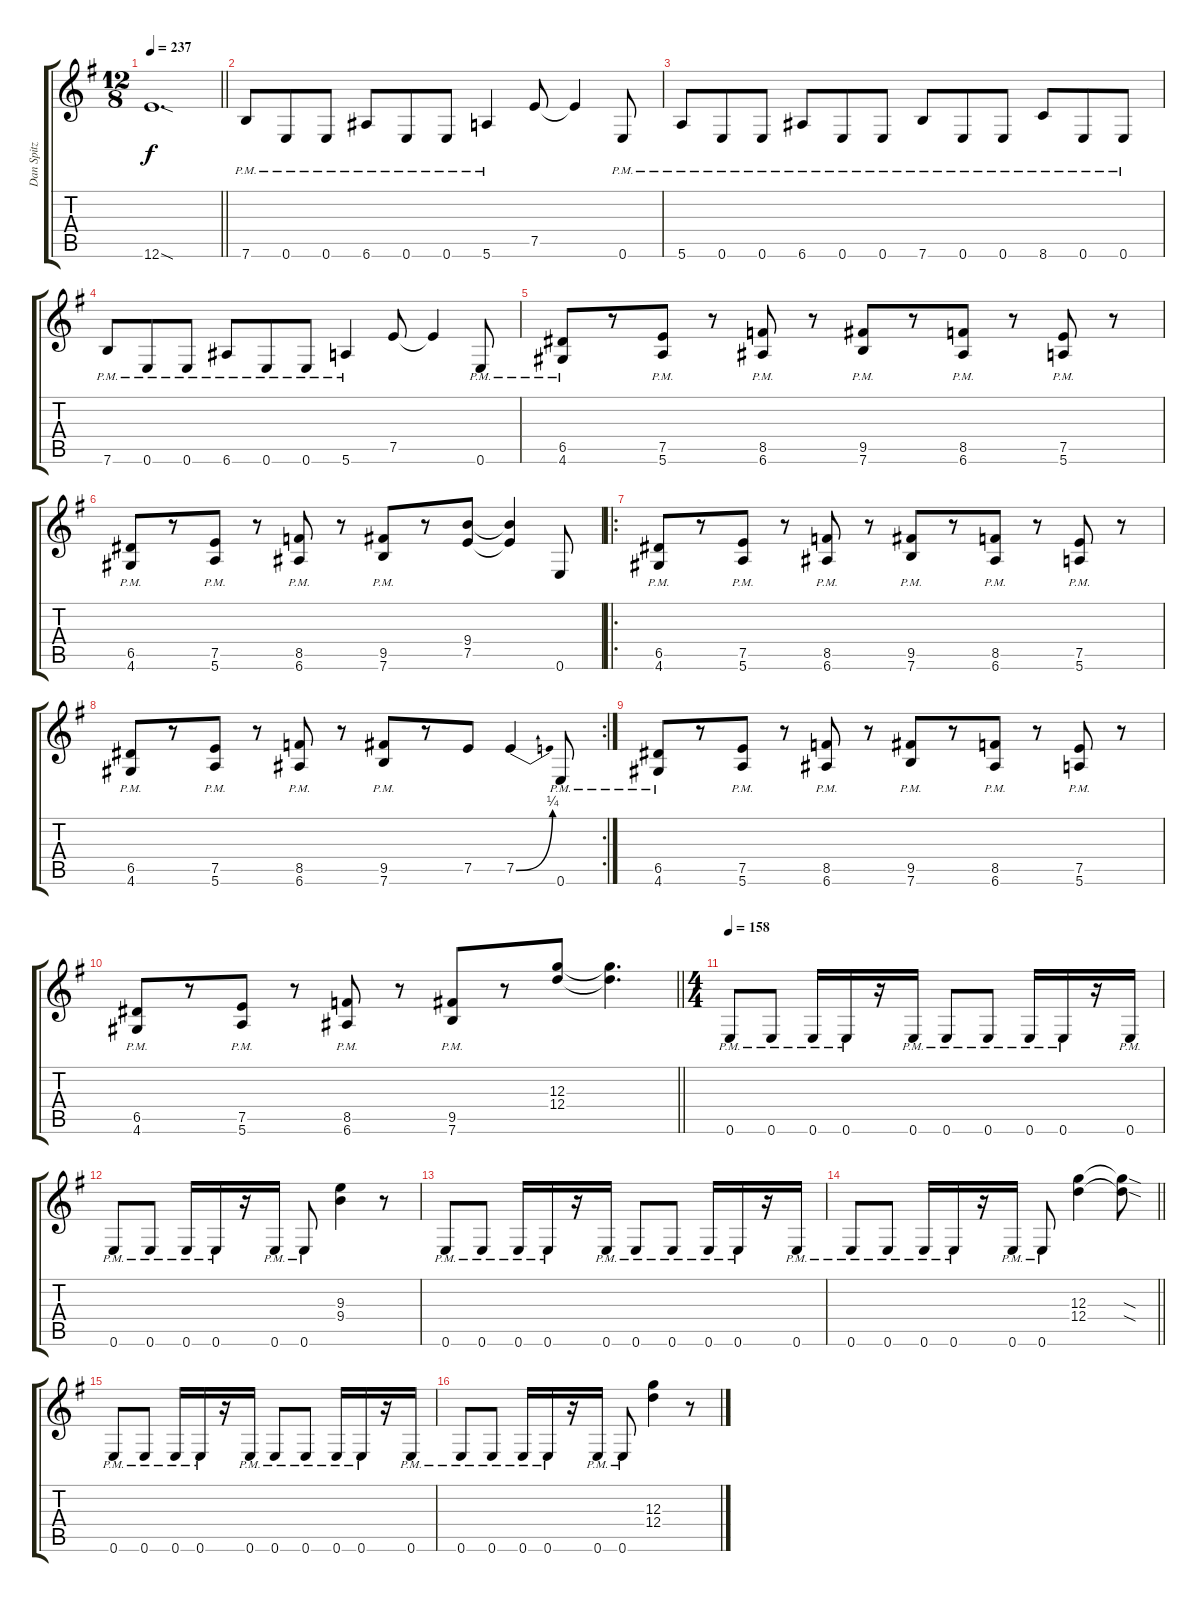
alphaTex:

\track ("Dan Spitz" "Dan Spitz") {instrument distortionguitar}
\staff {score tabs}
\tuning (E4 B3 G3 D3 A2 E2) {hide}
\ts (12 8)
\tempo 237
\clef g2
\barLineRight lightlight
\ks g
12.6{sod}.1{d dy f} |
7.6{pm}.8 0.6{pm}.8 0.6{pm}.8 6.6{pm}.8 0.6{pm}.8 0.6{pm}.8 5.6{pm}.4 7.5.8 7.5{t}.4 0.6{pm}.8 |
5.6{pm}.8 0.6{pm}.8 0.6{pm}.8 6.6{pm}.8 0.6{pm}.8 0.6{pm}.8 7.6{pm}.8 0.6{pm}.8 0.6{pm}.8 8.6{pm}.8 0.6{pm}.8 0.6{pm}.8 |
7.6{pm}.8 0.6{pm}.8 0.6{pm}.8 6.6{pm}.8 0.6{pm}.8 0.6{pm}.8 5.6{pm}.4 7.5.8 7.5{t}.4 0.6{pm}.8 |
(6.5{pm} 4.6{pm}).8 r.8 (7.5{pm} 5.6{pm}).8 r.8 (8.5{pm} 6.6{pm}).8 r.8 (9.5{pm} 7.6{pm}).8 r.8 (8.5{pm} 6.6{pm}).8 r.8 (7.5{pm} 5.6{pm}).8 r.8 |
(6.5{pm} 4.6{pm}).8 r.8 (7.5{pm} 5.6{pm}).8 r.8 (8.5{pm} 6.6{pm}).8 r.8 (9.5{pm} 7.6{pm}).8 r.8 (9.4 7.5).8 (9.4{t} 7.5{t}).4 0.6.8 |
\ro
(6.5{pm} 4.6{pm}).8 r.8 (7.5{pm} 5.6{pm}).8 r.8 (8.5{pm} 6.6{pm}).8 r.8 (9.5{pm} 7.6{pm}).8 r.8 (8.5{pm} 6.6{pm}).8 r.8 (7.5{pm} 5.6{pm}).8 r.8 |
\rc 2
(6.5{pm} 4.6{pm}).8 r.8 (7.5{pm} 5.6{pm}).8 r.8 (8.5{pm} 6.6{pm}).8 r.8 (9.5{pm} 7.6{pm}).8 r.8 7.5.8 7.5{be (bend 0 0 60 1)}.4 0.6{pm}.8 |
(6.5{pm} 4.6{pm}).8 r.8 (7.5{pm} 5.6{pm}).8 r.8 (8.5{pm} 6.6{pm}).8 r.8 (9.5{pm} 7.6{pm}).8 r.8 (8.5{pm} 6.6{pm}).8 r.8 (7.5{pm} 5.6{pm}).8 r.8 |
\barLineRight lightlight
(6.5{pm} 4.6{pm}).8 r.8 (7.5{pm} 5.6{pm}).8 r.8 (8.5{pm} 6.6{pm}).8 r.8 (9.5{pm} 7.6{pm}).8 r.8 (12.3 12.4).8 (12.3{t} 12.4{t}).4{d} |
\ts (4 4)
\tempo 158
0.6{pm}.8 0.6{pm}.8 0.6{pm}.16 0.6{pm}.16 r.16 0.6{pm}.16 0.6{pm}.8 0.6{pm}.8 0.6{pm}.16 0.6{pm}.16 r.16 0.6{pm}.16 |
0.6{pm}.8 0.6{pm}.8 0.6{pm}.16 0.6{pm}.16 r.16 0.6{pm}.16 0.6{pm}.8 (9.3 9.4).4 r.8 |
0.6{pm}.8 0.6{pm}.8 0.6{pm}.16 0.6{pm}.16 r.16 0.6{pm}.16 0.6{pm}.8 0.6{pm}.8 0.6{pm}.16 0.6{pm}.16 r.16 0.6{pm}.16 |
\barLineRight lightlight
0.6{pm}.8 0.6{pm}.8 0.6{pm}.16 0.6{pm}.16 r.16 0.6{pm}.16 0.6{pm}.8 (12.3 12.4).4 (12.3{sod t} 12.4{sod t}).8 |
0.6{pm}.8 0.6{pm}.8 0.6{pm}.16 0.6{pm}.16 r.16 0.6{pm}.16 0.6{pm}.8 0.6{pm}.8 0.6{pm}.16 0.6{pm}.16 r.16 0.6{pm}.16 |
0.6{pm}.8 0.6{pm}.8 0.6{pm}.16 0.6{pm}.16 r.16 0.6{pm}.16 0.6{pm}.8 (12.3 12.4).4 r.8
